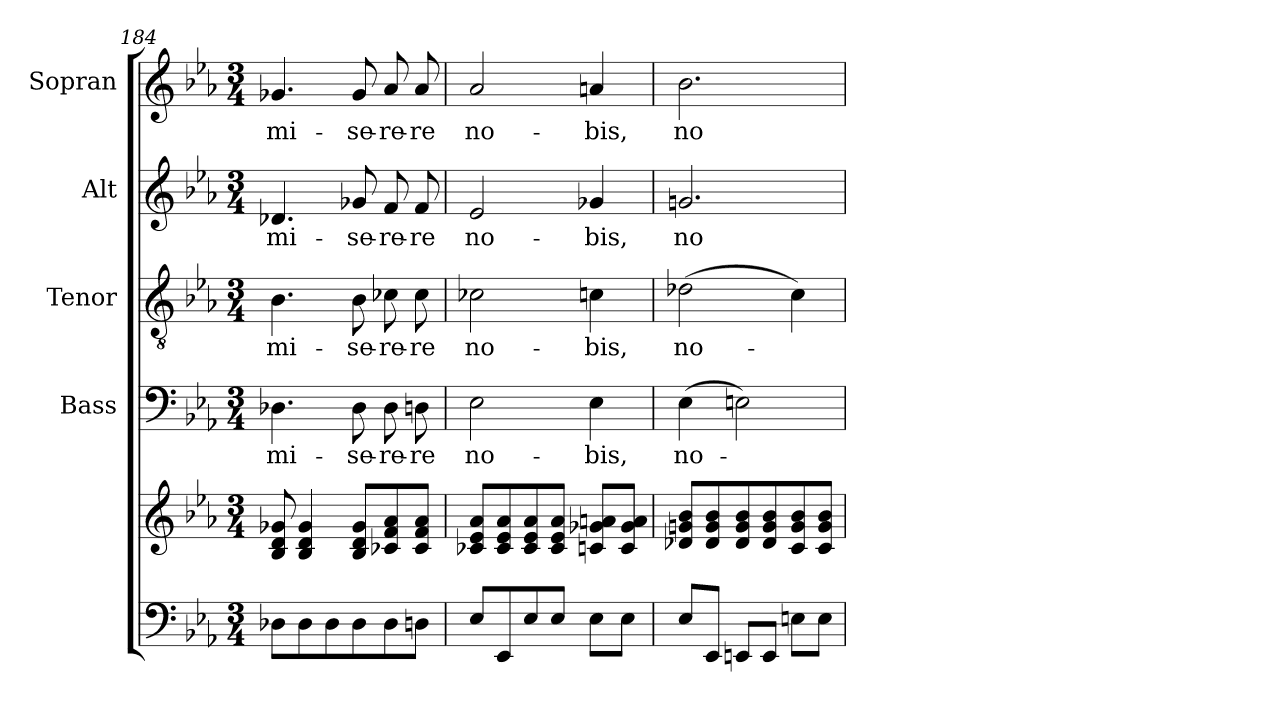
**kern	**kern	**kern	**text	**kern	**text	**kern	**text	**kern	**text
*part5	*part5	*part4	*part4	*part3	*part3	*part2	*part2	*part1	*part1
*staff6	*staff5	*staff4	*staff4	*staff3	*staff3	*staff2	*staff2	*staff1	*staff1
*	*	*I"Bass	*	*I"Tenor	*	*I"Alt	*	*I"Sopran	*
*	*	*I'B.	*	*I'T.	*	*I'A.	*	*I'S.	*
*clefF4	*clefG2	*clefF4	*	*clefGv2	*	*clefG2	*	*clefG2	*
*k[b-e-a-]	*k[b-e-a-]	*k[b-e-a-]	*	*k[b-e-a-]	*	*k[b-e-a-]	*	*k[b-e-a-]	*
*E-:	*E-:	*E-:	*	*E-:	*	*E-:	*	*E-:	*
*M3/4	*M3/4	*M3/4	*	*M3/4	*	*M3/4	*	*M3/4	*
=184	=184	=184	=184	=184	=184	=184	=184	=184	=184
!	!	!	!LO:LY:b	!	!LO:LY:b	!	!LO:LY:b	!	!LO:LY:b
8D-X\L	8B-/ 8d/ 8g-X/	4.D-X\	mi-	4.B-\	mi-	4.d-X/	mi-	4.g-X/	mi-
8D-\	4B-/ 4d/ 4g-/	.	.	.	.	.	.	.	.
8D-\	.	.	.	.	.	.	.	.	.
!	!	!	!LO:LY:b	!	!LO:LY:b	!	!LO:LY:b	!	!LO:LY:b
8D-\	8B-/ 8d/ 8g-/L	8D-\	-se-	8B-\	-se-	8g-X/	-se-	8g-/	-se-
!	!	!	!LO:LY:b	!	!LO:LY:b	!	!LO:LY:b	!	!LO:LY:b
8D-\	8c-X/ 8f/ 8a-/	8D-\	-re-	8c-X\	-re-	8f/	-re-	8a-/	-re-
!	!	!	!LO:LY:b	!	!LO:LY:b	!	!LO:LY:b	!	!LO:LY:b
8Dn\J	8c-/ 8f/ 8a-/J	8Dn\	-re	8c-\	-re	8f/	-re	8a-/	-re
=185	=185	=185	=185	=185	=185	=185	=185	=185	=185
!	!	!	!LO:LY:b	!	!LO:LY:b	!	!LO:LY:b	!	!LO:LY:b
8E-/L	8c-X/ 8e-/ 8a-/L	2E-\	no-	2c-X\	no-	2e-/	no-	2a-/	no-
8EE-/	8c-/ 8e-/ 8a-/	.	.	.	.	.	.	.	.
8E-/	8c-/ 8e-/ 8a-/	.	.	.	.	.	.	.	.
8E-/J	8c-/ 8e-/ 8a-/J	.	.	.	.	.	.	.	.
!	!	!	!LO:LY:b	!	!LO:LY:b	!	!LO:LY:b	!	!LO:LY:b
8E-\L	8cn/ 8g-X/ 8an/L	4E-\	-bis,	4cn\	-bis,	4g-X/	-bis,	4an/	-bis,
8E-\J	8c/ 8g-/ 8a/J	.	.	.	.	.	.	.	.
!!LO:PB:g=z
=186	=186	=186	=186	=186	=186	=186	=186	=186	=186
!	!	!	!LO:LY:b	!	!LO:LY:b	!	!LO:LY:b	!	!LO:LY:b
8E-/L	8d-X/ 8gn/ 8b-/L	(>4E-\	no-	(>2d-X\	no-	2.gn/	no-	2.b-\	no-
8EE-/J	8d-/ 8g/ 8b-/	.	.	.	.	.	.	.	.
8EEn/L	8d-/ 8g/ 8b-/	2En\)	.	.	.	.	.	.	.
8EE/J	8d-/ 8g/ 8b-/	.	.	.	.	.	.	.	.
8En\L	8c/ 8g/ 8b-/	.	.	4c\)	.	.	.	.	.
8E\J	8c/ 8g/ 8b-/J	.	.	.	.	.	.	.	.
=	=	=	=	=	=	=	=	=	=
*-	*-	*-	*-	*-	*-	*-	*-	*-	*-
